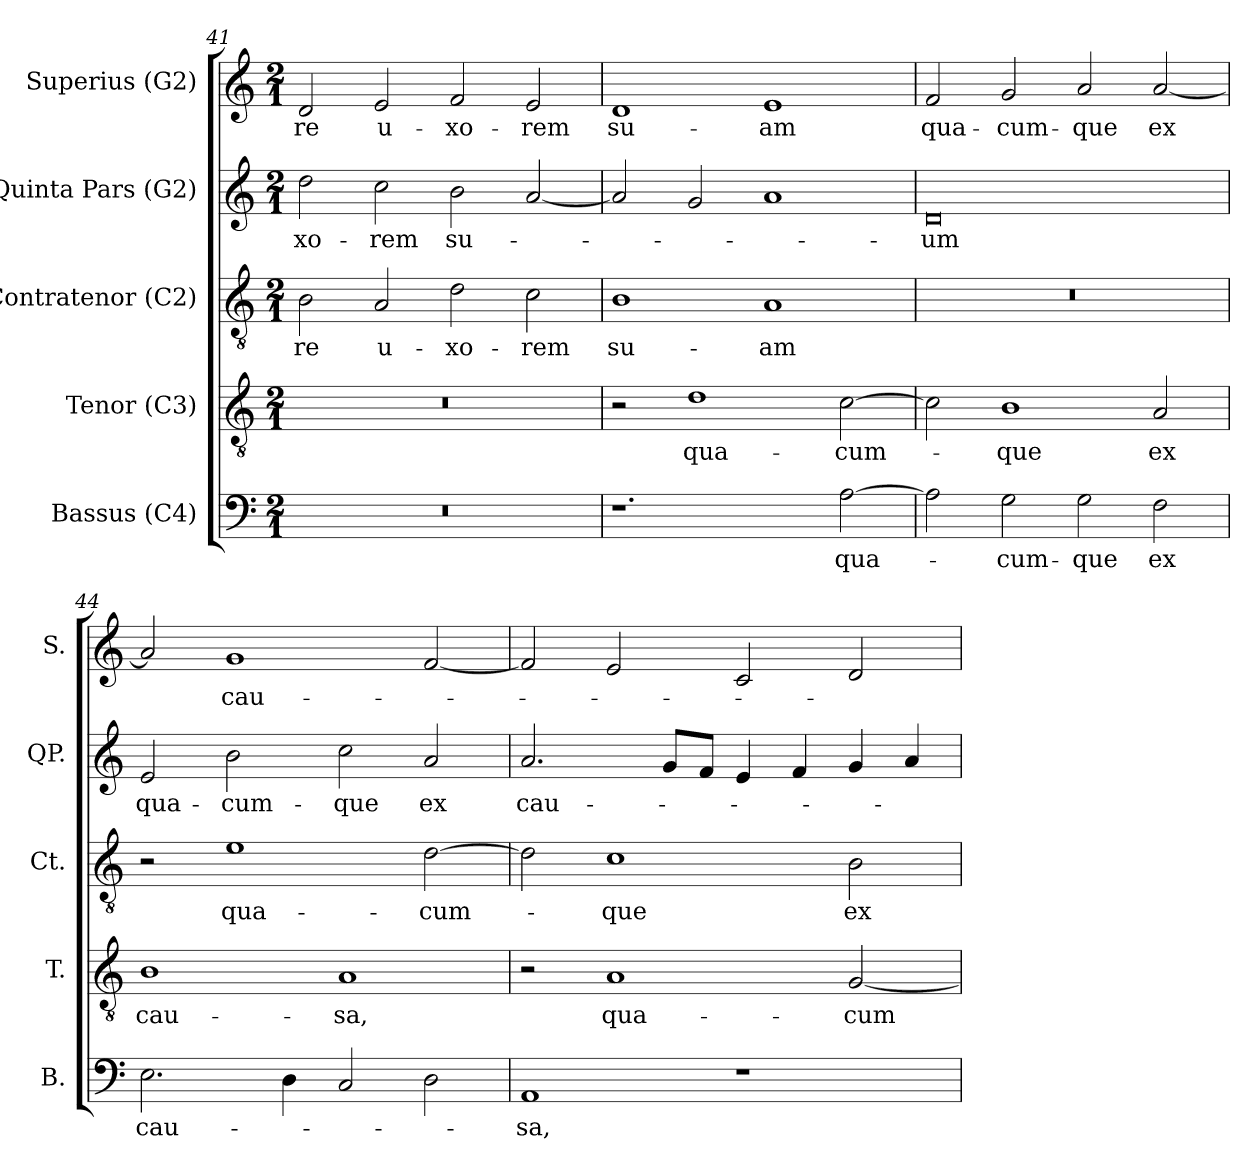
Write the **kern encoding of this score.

**kern	**text	**kern	**text	**kern	**text	**kern	**text	**kern	**text
*part5	*part5	*part4	*part4	*part3	*part3	*part2	*part2	*part1	*part1
*staff5	*staff5	*staff4	*staff4	*staff3	*staff3	*staff2	*staff2	*staff1	*staff1
*I"Bassus (C4)	*	*I"Tenor (C3)	*	*I"Contratenor (C2)	*	*I"Quinta Pars (G2)	*	*I"Superius (G2)	*
*I'B.	*	*I'T.	*	*I'Ct.	*	*I'QP.	*	*I'S.	*
!!LO:LB:g=z
*clefF4	*	*clefGv2	*	*clefGv2	*	*clefG2	*	*clefG2	*
*	*	*ITrd7c12	*	*ITrd7c12	*	*ITrd7c12	*	*	*
*k[]	*	*k[]	*	*k[]	*	*k[]	*	*k[]	*
*C:	*	*C:	*	*C:	*	*C:	*	*C:	*
*M2/1	*	*M2/1	*	*M2/1	*	*M2/1	*	*M2/1	*
=41	=41	=41	=41	=41	=41	=41	=41	=41	=41
!LO:N:vis=1	!	!LO:N:vis=1	!	!	!	!	!	!	!
!	!	!	!	!	!LO:LY:b:color=#000000	!	!	!	!
!	!	!	!	!	!	!	!LO:LY:b:color=#000000	!	!
!	!	!	!	!	!	!	!	!	!LO:LY:b:color=#000000
0r	.	0r	.	2BBi\	-re	2di\	-xo-	2di/	-re
!	!	!	!	!	!LO:LY:b:color=#000000	!	!	!	!
!	!	!	!	!	!	!	!LO:LY:b:color=#000000	!	!
!	!	!	!	!	!	!	!	!	!LO:LY:b:color=#000000
.	.	.	.	2AAi/	u-	2ci\	-rem	2ei/	u-
!	!	!	!	!	!LO:LY:b:color=#000000	!	!	!	!
!	!	!	!	!	!	!	!LO:LY:b:color=#000000	!	!
!	!	!	!	!	!	!	!	!	!LO:LY:b:color=#000000
.	.	.	.	2Di\	-xo-	2Bi\	su-	2fi/	-xo-
!	!	!	!	!	!LO:LY:b:color=#000000	!	!	!	!
!	!	!	!	!	!	!	!	!	!LO:LY:b:color=#000000
.	.	.	.	2Ci\	-rem	[2Ai/	.	2ei/	-rem
=42	=42	=42	=42	=42	=42	=42	=42	=42	=42
!	!	!	!	!	!LO:LY:b:color=#000000	!	!	!	!
!	!	!	!	!	!	!	!	!	!LO:LY:b:color=#000000
1.r	.	2r	.	1BBi	su-	2Ai/]	.	1di	su-
!	!	!	!LO:LY:b:color=#000000	!	!	!	!	!	!
.	.	1Di	qua-	.	.	2Gi/	.	.	.
!	!	!	!	!	!LO:LY:b:color=#000000	!	!	!	!
!	!	!	!	!	!	!	!	!	!LO:LY:b:color=#000000
.	.	.	.	1AAi	-am	1Ai	.	1ei	-am
!	!LO:LY:b:color=#000000	!	!	!	!	!	!	!	!
!	!	!	!LO:LY:b:color=#000000	!	!	!	!	!	!
[2Ai\	qua-	[2Ci\	-cum-	.	.	.	.	.	.
=43	=43	=43	=43	=43	=43	=43	=43	=43	=43
!	!	!	!	!LO:N:vis=1	!	!	!	!	!
!	!	!	!	!	!	!	!LO:LY:b:color=#000000	!	!
!	!	!	!	!	!	!	!	!	!LO:LY:b:color=#000000
2Ai\]	.	2Ci\]	.	0r	.	0Di	-um	2fi/	qua-
!	!LO:LY:b:color=#000000	!	!	!	!	!	!	!	!
!	!	!	!LO:LY:b:color=#000000	!	!	!	!	!	!
!	!	!	!	!	!	!	!	!	!LO:LY:b:color=#000000
2Gi\	-cum-	1BBi	-que	.	.	.	.	2gi/	-cum-
!	!LO:LY:b:color=#000000	!	!	!	!	!	!	!	!
!	!	!	!	!	!	!	!	!	!LO:LY:b:color=#000000
2Gi\	-que	.	.	.	.	.	.	2ai/	-que
!	!LO:LY:b:color=#000000	!	!	!	!	!	!	!	!
!	!	!	!LO:LY:b:color=#000000	!	!	!	!	!	!
!	!	!	!	!	!	!	!	!	!LO:LY:b:color=#000000
2Fi\	ex	2AAi/	ex	.	.	.	.	[2ai/	ex
=44	=44	=44	=44	=44	=44	=44	=44	=44	=44
!	!LO:LY:b:color=#000000	!	!	!	!	!	!	!	!
!	!	!	!LO:LY:b:color=#000000	!	!	!	!	!	!
!	!	!	!	!	!	!	!LO:LY:b:color=#000000	!	!
2.Ei\	cau-	1BBi	cau-	2r	.	2Ei/	qua-	2ai/]	.
!	!	!	!	!	!LO:LY:b:color=#000000	!	!	!	!
!	!	!	!	!	!	!	!LO:LY:b:color=#000000	!	!
!	!	!	!	!	!	!	!	!	!LO:LY:b:color=#000000
.	.	.	.	1Ei	qua-	2Bi\	-cum-	1gi	cau-
4Di\	.	.	.	.	.	.	.	.	.
!	!	!	!LO:LY:b:color=#000000	!	!	!	!	!	!
!	!	!	!	!	!	!	!LO:LY:b:color=#000000	!	!
2Ci/	.	1AAi	-sa,	.	.	2ci\	-que	.	.
!	!	!	!	!	!LO:LY:b:color=#000000	!	!	!	!
!	!	!	!	!	!	!	!LO:LY:b:color=#000000	!	!
2Di\	.	.	.	[2Di\	-cum-	2Ai/	ex	[2fi/	.
!!LO:PB:g=z
=45	=45	=45	=45	=45	=45	=45	=45	=45	=45
!	!LO:LY:b:color=#000000	!	!	!	!	!	!	!	!
!	!	!	!	!	!	!	!LO:LY:b:color=#000000	!	!
1AAi	-sa,	2r	.	2Di\]	.	2.Ai/	cau-	2fi/]	.
!	!	!	!LO:LY:b:color=#000000	!	!	!	!	!	!
!	!	!	!	!	!LO:LY:b:color=#000000	!	!	!	!
.	.	1AAi	qua-	1Ci	-que	.	.	2ei/	.
.	.	.	.	.	.	8Gi/L	.	.	.
.	.	.	.	.	.	8Fi/J	.	.	.
1r	.	.	.	.	.	4Ei/	.	2ci/	.
.	.	.	.	.	.	4Fi/	.	.	.
!	!	!	!LO:LY:b:color=#000000	!	!	!	!	!	!
!	!	!	!	!	!LO:LY:b:color=#000000	!	!	!	!
.	.	[2GGi/	-cum-	2BBi\	ex	4Gi/	.	2di/	.
.	.	.	.	.	.	4Ai/	.	.	.
=	=	=	=	=	=	=	=	=	=
*-	*-	*-	*-	*-	*-	*-	*-	*-	*-
